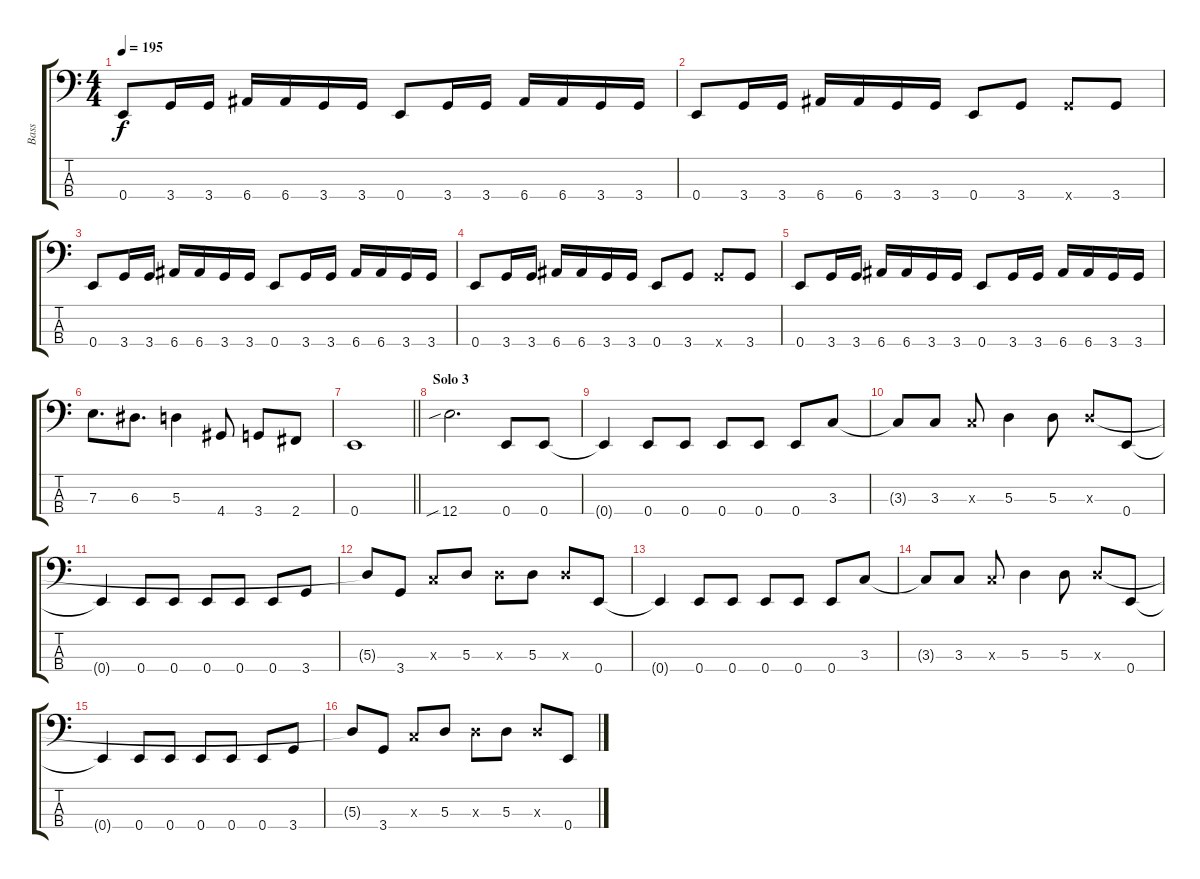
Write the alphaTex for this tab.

\track ("Bass" "Bass") {instrument slapbass2}
\staff {score tabs}
\tuning (G2 D2 A1 E1) {hide}
\ts (4 4)
\tempo 195
\clef f4
\ks c
0.4.8{dy f} 3.4.16 3.4.16 6.4.16 6.4.16 3.4.16 3.4.16 0.4.8 3.4.16 3.4.16 6.4.16 6.4.16 3.4.16 3.4.16 |
0.4.8 3.4.16 3.4.16 6.4.16 6.4.16 3.4.16 3.4.16 0.4.8 3.4.8 3.4{x}.8 3.4.8 |
0.4.8 3.4.16 3.4.16 6.4.16 6.4.16 3.4.16 3.4.16 0.4.8 3.4.16 3.4.16 6.4.16 6.4.16 3.4.16 3.4.16 |
0.4.8 3.4.16 3.4.16 6.4.16 6.4.16 3.4.16 3.4.16 0.4.8 3.4.8 3.4{x}.8 3.4.8 |
0.4.8 3.4.16 3.4.16 6.4.16 6.4.16 3.4.16 3.4.16 0.4.8 3.4.16 3.4.16 6.4.16 6.4.16 3.4.16 3.4.16 |
7.3.8{d} 6.3.8{d} 5.3.4 4.4.8 3.4.8 2.4.8 |
\barLineRight lightlight
0.4.1 |
\section ("" "Solo 3")
12.4{sib}.2{d} 0.4.8 0.4.8 |
0.4{t}.4 0.4.8 0.4.8 0.4.8 0.4.8 0.4.8 3.3.8 |
3.3{t}.8 3.3.8 3.3{x}.8 5.3.4 5.3.8 5.3{x}.8 0.4.8 |
0.4{t}.4 0.4.8 0.4.8 0.4.8 0.4.8 0.4.8 3.4.8 |
5.3{t}.8 3.4.8 3.3{x}.8 5.3.8 5.3{x}.8 5.3.8 5.3{x}.8 0.4.8 |
0.4{t}.4 0.4.8 0.4.8 0.4.8 0.4.8 0.4.8 3.3.8 |
3.3{t}.8 3.3.8 3.3{x}.8 5.3.4 5.3.8 5.3{x}.8 0.4.8 |
0.4{t}.4 0.4.8 0.4.8 0.4.8 0.4.8 0.4.8 3.4.8 |
5.3{t}.8 3.4.8 3.3{x}.8 5.3.8 5.3{x}.8 5.3.8 5.3{x}.8 0.4.8
